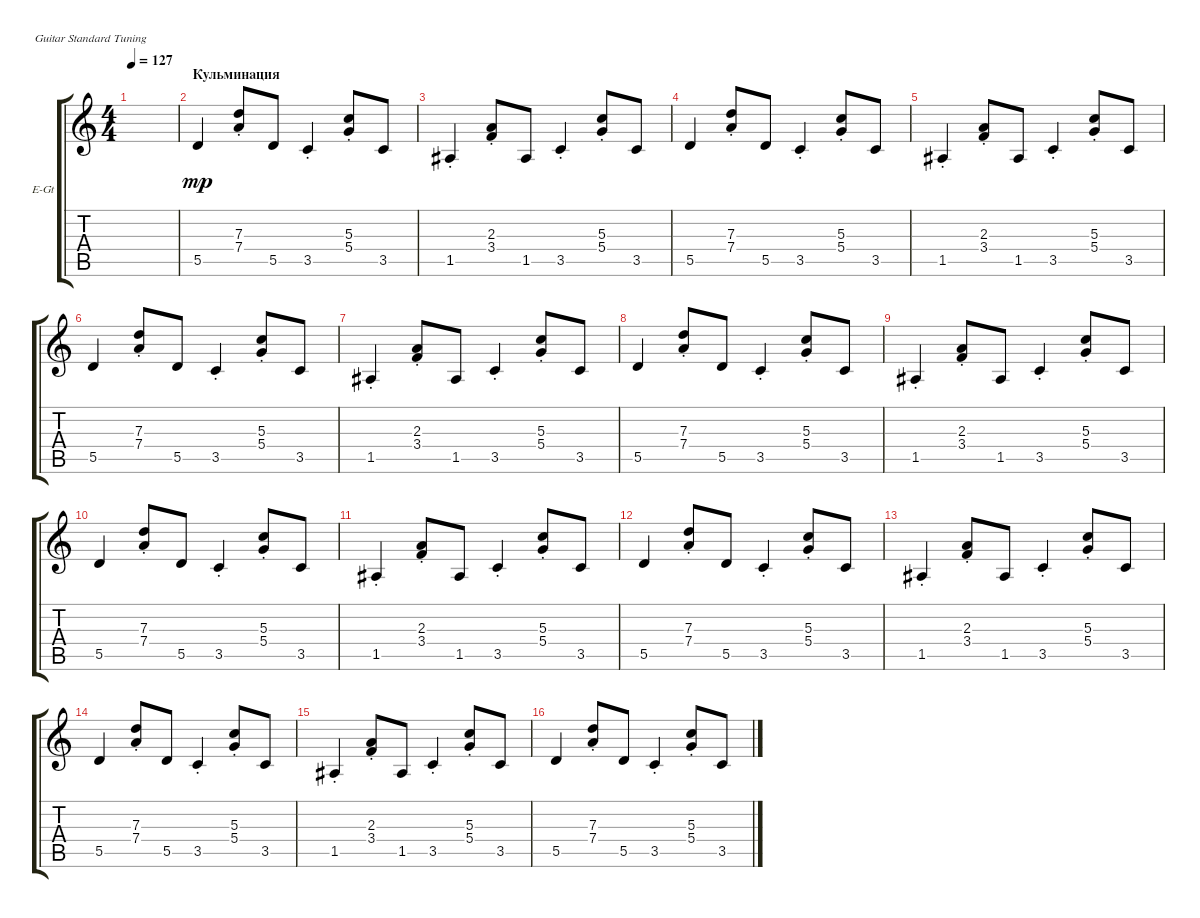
\defaultSystemsLayout 4
\bracketExtendMode groupsimilarinstruments
\firstSystemTrackNameOrientation horizontal
\otherSystemsTrackNameOrientation horizontal
\track ("Ритм акустика" "E-Gt") {instrument electricguitarclean}
\staff {score tabs}
\tuning (E4 B3 G3 D3 A2 E2)
\ts (4 4)
\tempo 127
\clef g2
\ks c
|
\section ("" "Кульминация")
5.5.4{dy mp} (7.4{st} 7.3{st}).8 5.5.8 3.5{st}.4 (5.4{st} 5.3{st}).8 3.5.8 |
1.5{st}.4 (3.4{st} 2.3{st}).8 1.5.8 3.5{st}.4 (5.4{st} 5.3{st}).8 3.5.8 |
5.5.4 (7.4{st} 7.3{st}).8 5.5.8 3.5{st}.4 (5.4{st} 5.3{st}).8 3.5.8 |
1.5{st}.4 (3.4{st} 2.3{st}).8 1.5.8 3.5{st}.4 (5.4{st} 5.3{st}).8 3.5.8 |
5.5.4 (7.4{st} 7.3{st}).8 5.5.8 3.5{st}.4 (5.4{st} 5.3{st}).8 3.5.8 |
1.5{st}.4 (3.4{st} 2.3{st}).8 1.5.8 3.5{st}.4 (5.4{st} 5.3{st}).8 3.5.8 |
5.5.4 (7.4{st} 7.3{st}).8 5.5.8 3.5{st}.4 (5.4{st} 5.3{st}).8 3.5.8 |
1.5{st}.4 (3.4{st} 2.3{st}).8 1.5.8 3.5{st}.4 (5.4{st} 5.3{st}).8 3.5.8 |
5.5.4 (7.4{st} 7.3{st}).8 5.5.8 3.5{st}.4 (5.4{st} 5.3{st}).8 3.5.8 |
1.5{st}.4 (3.4{st} 2.3{st}).8 1.5.8 3.5{st}.4 (5.4{st} 5.3{st}).8 3.5.8 |
5.5.4 (7.4{st} 7.3{st}).8 5.5.8 3.5{st}.4 (5.4{st} 5.3{st}).8 3.5.8 |
1.5{st}.4 (3.4{st} 2.3{st}).8 1.5.8 3.5{st}.4 (5.4{st} 5.3{st}).8 3.5.8 |
5.5.4 (7.4{st} 7.3{st}).8 5.5.8 3.5{st}.4 (5.4{st} 5.3{st}).8 3.5.8 |
1.5{st}.4 (3.4{st} 2.3{st}).8 1.5.8 3.5{st}.4 (5.4{st} 5.3{st}).8 3.5.8 |
5.5.4 (7.4{st} 7.3{st}).8 5.5.8 3.5{st}.4 (5.4{st} 5.3{st}).8 3.5.8
